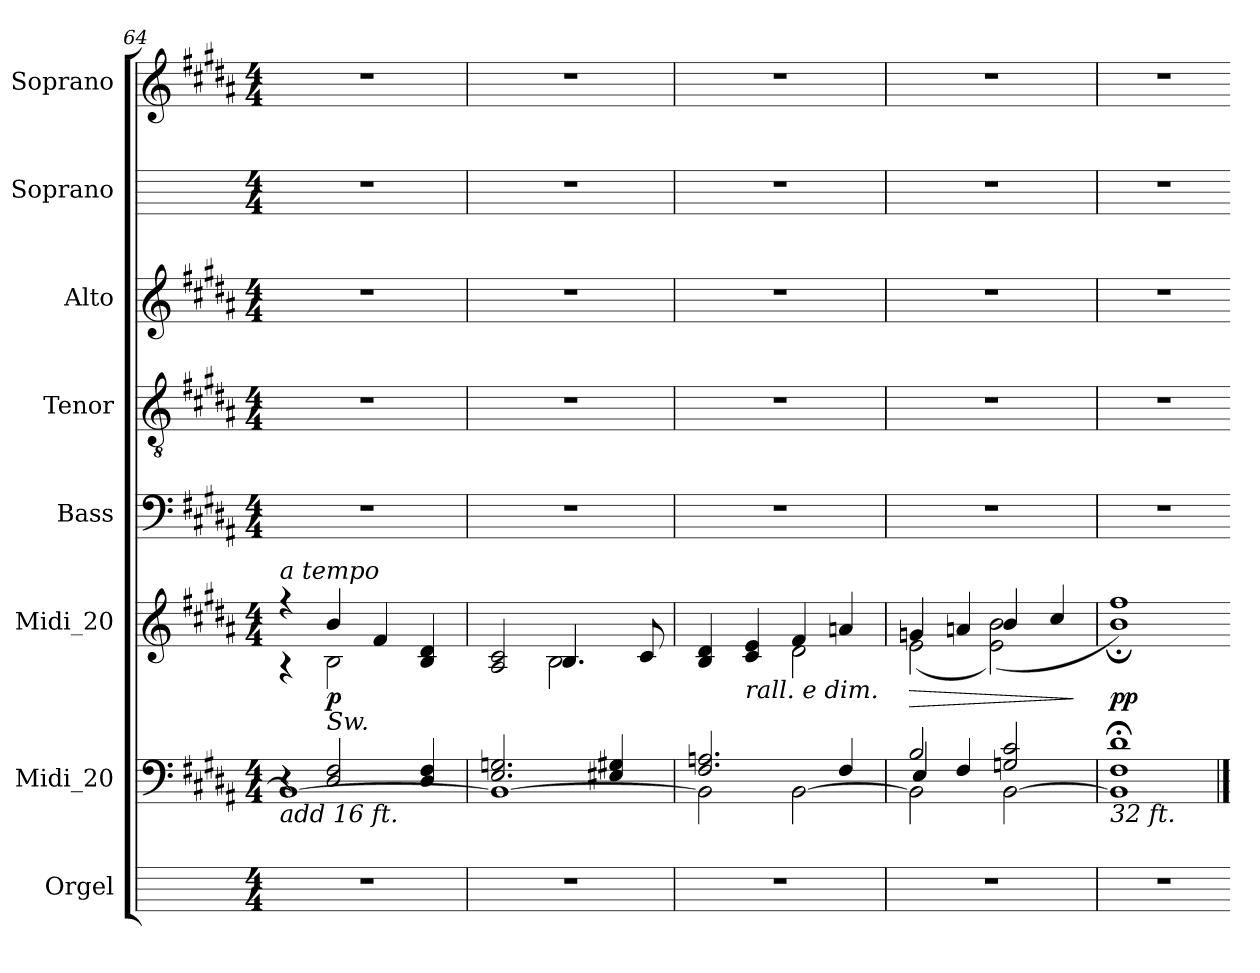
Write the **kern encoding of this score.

**kern	**kern	**kern	**dynam	**kern	**kern	**kern	**kern	**kern
*part8	*part7	*part6	*part6	*part5	*part4	*part3	*part2	*part1
*staff8	*staff7	*staff6	*staff6	*staff5	*staff4	*staff3	*staff2	*staff1
*I"Orgel	*I"Midi_20	*I"Midi_20	*	*I"Bass	*I"Tenor	*I"Alto	*I"Soprano	*I"Soprano
*I'Org.	*	*	*	*I'B.	*I'T.	*I'A.	*I'S.	*I'S.
!!LO:LB:g=z
*	*clefF4	*clefG2	*	*clefF4	*clefGv2	*clefG2	*	*clefG2
*	*k[f#c#g#d#a#]	*k[f#c#g#d#a#]	*	*k[f#c#g#d#a#]	*k[f#c#g#d#a#]	*k[f#c#g#d#a#]	*	*k[f#c#g#d#a#]
*	*B:	*B:	*	*B:	*B:	*B:	*	*B:
*M4/4	*M4/4	*M4/4	*	*M4/4	*M4/4	*M4/4	*M4/4	*M4/4
=64	=64	=64	=64	=64	=64	=64	=64	=64
*	*^	*^	*	*	*	*	*	*
*	*	*^	*	*	*	*	*	*	*	*
!	!	!	!	!LO:TX:a:i:t=a tempo	!	!	!	!	!	!	!
!	!LO:TX:b:i:t=add 16 ft.	!	!	!	!	!	!	!	!	!	!
1r	4r	1ryy	1BB\_	4r	4r	.	1r	1r	1r	1r	1r
!	!	!	!	!LO:TX:b:i:t=Sw.	!	!	!	!	!	!	!
!	!	!	!	!	!	!LO:DY:b	!	!	!	!	!
.	2D#/ 2F#/	.	.	4b/	2B\	p	.	.	.	.	.
.	.	.	.	4f#/	.	.	.	.	.	.	.
.	4D#/ 4F#/	.	.	4B/ 4d#/	4ryy	.	.	.	.	.	.
=65	=65	=65	=65	=65	=65	=65	=65	=65	=65	=65	=65
1r	2.E/ 2.Gn/	1ryy	1BB\_	2A#/ 2c#/	2ryy	.	1r	1r	1r	1r	1r
.	.	.	.	4.B/	2B\	.	.	.	.	.	.
.	4E#X/ 4G#X/	.	.	.	.	.	.	.	.	.	.
.	.	.	.	8c#/	.	.	.	.	.	.	.
=66	=66	=66	=66	=66	=66	=66	=66	=66	=66	=66	=66
1r	2.F#/ 2.An/	1ryy	2BB\]	4B/ 4d#/	2ryy	.	1r	1r	1r	1r	1r
!	!	!	!	!LO:TX:b:i:t=rall. e dim.	!	!	!	!	!	!	!
.	.	.	.	4c#/ 4e/	.	.	.	.	.	.	.
.	.	.	[2BB\	4f#/	2d#\	.	.	.	.	.	.
.	4F#/	.	.	4an/	.	.	.	.	.	.	.
=67	=67	=67	=67	=67	=67	=67	=67	=67	=67	=67	=67
!	!	!	!	!	!	!LO:HP:b	!	!	!	!	!
1r	2B/	4E/	2BB\]	4gn/	(<2e\	>	1r	1r	1r	1r	1r
.	.	4F#/	.	4an/	.	.	.	.	.	.	.
.	2Gn/ 2c#/	2ryy	[2BB\	4b/	(<2e\ 2b\)	.	.	.	.	.	.
.	.	.	.	4cc#/	.	.	.	.	.	.	.
*	*v	*v	*v	*	*	*	*	*	*	*	*
*	*	*v	*v	*	*	*	*	*	*
.	.	.	]	.	.	.	.	.
=68	=68	=68	=68	=68	=68	=68	=68	=68
*	*^	*^	*	*	*	*	*	*
*	*	*^	*	*	*	*	*	*	*	*
!	!LO:TX:b:i:t=32 ft.	!	!	!	!	!	!	!	!	!	!
!	!	!	!	!	!	!LO:DY:b	!	!	!	!	!
1r	1F#/ 1d#/	1ryy	1BB;\]	1ryy	1b\;< 1ff#\;<)	pp	1r	1r	1r	1r	1r
*	*v	*v	*v	*	*	*	*	*	*	*	*
*	*	*v	*v	*	*	*	*	*	*
=	==	==	=	=	=	=	=	=
*-	*-	*-	*-	*-	*-	*-	*-	*-
